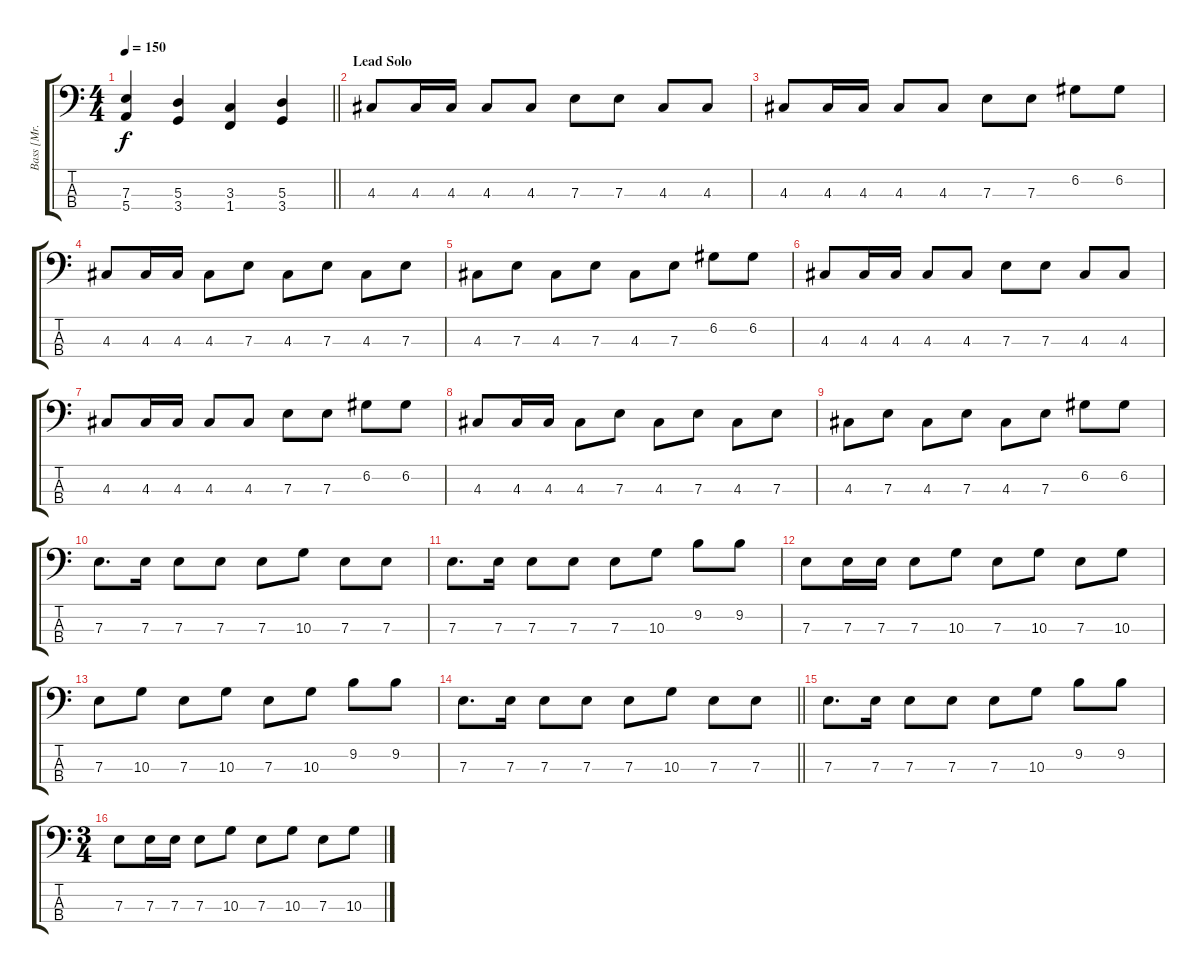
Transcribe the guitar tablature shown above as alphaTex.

\track ("Bass [Mr. Courageous]" "Bass [Mr. ") {instrument electricbassfinger}
\staff {score tabs}
\tuning (G2 D2 A1 E1) {hide}
\ts (4 4)
\tempo 150
\clef f4
\barLineRight lightlight
\ks c
(7.3 5.4).4{dy f} (5.3 3.4).4 (3.3 1.4).4 (5.3 3.4).4 |
\section ("" "Lead Solo")
4.3.8 4.3.16 4.3.16 4.3.8 4.3.8 7.3.8 7.3.8 4.3.8 4.3.8 |
4.3.8 4.3.16 4.3.16 4.3.8 4.3.8 7.3.8 7.3.8 6.2.8 6.2.8 |
4.3.8 4.3.16 4.3.16 4.3.8 7.3.8 4.3.8 7.3.8 4.3.8 7.3.8 |
4.3.8 7.3.8 4.3.8 7.3.8 4.3.8 7.3.8 6.2.8 6.2.8 |
4.3.8 4.3.16 4.3.16 4.3.8 4.3.8 7.3.8 7.3.8 4.3.8 4.3.8 |
4.3.8 4.3.16 4.3.16 4.3.8 4.3.8 7.3.8 7.3.8 6.2.8 6.2.8 |
4.3.8 4.3.16 4.3.16 4.3.8 7.3.8 4.3.8 7.3.8 4.3.8 7.3.8 |
4.3.8 7.3.8 4.3.8 7.3.8 4.3.8 7.3.8 6.2.8 6.2.8 |
7.3.8{d} 7.3.16 7.3.8 7.3.8 7.3.8 10.3.8 7.3.8 7.3.8 |
7.3.8{d} 7.3.16 7.3.8 7.3.8 7.3.8 10.3.8 9.2.8 9.2.8 |
7.3.8 7.3.16 7.3.16 7.3.8 10.3.8 7.3.8 10.3.8 7.3.8 10.3.8 |
7.3.8 10.3.8 7.3.8 10.3.8 7.3.8 10.3.8 9.2.8 9.2.8 |
\barLineRight lightlight
7.3.8{d} 7.3.16 7.3.8 7.3.8 7.3.8 10.3.8 7.3.8 7.3.8 |
7.3.8{d} 7.3.16 7.3.8 7.3.8 7.3.8 10.3.8 9.2.8 9.2.8 |
\ts (3 4)
7.3.8 7.3.16 7.3.16 7.3.8 10.3.8 7.3.8 10.3.8 7.3.8 10.3.8
